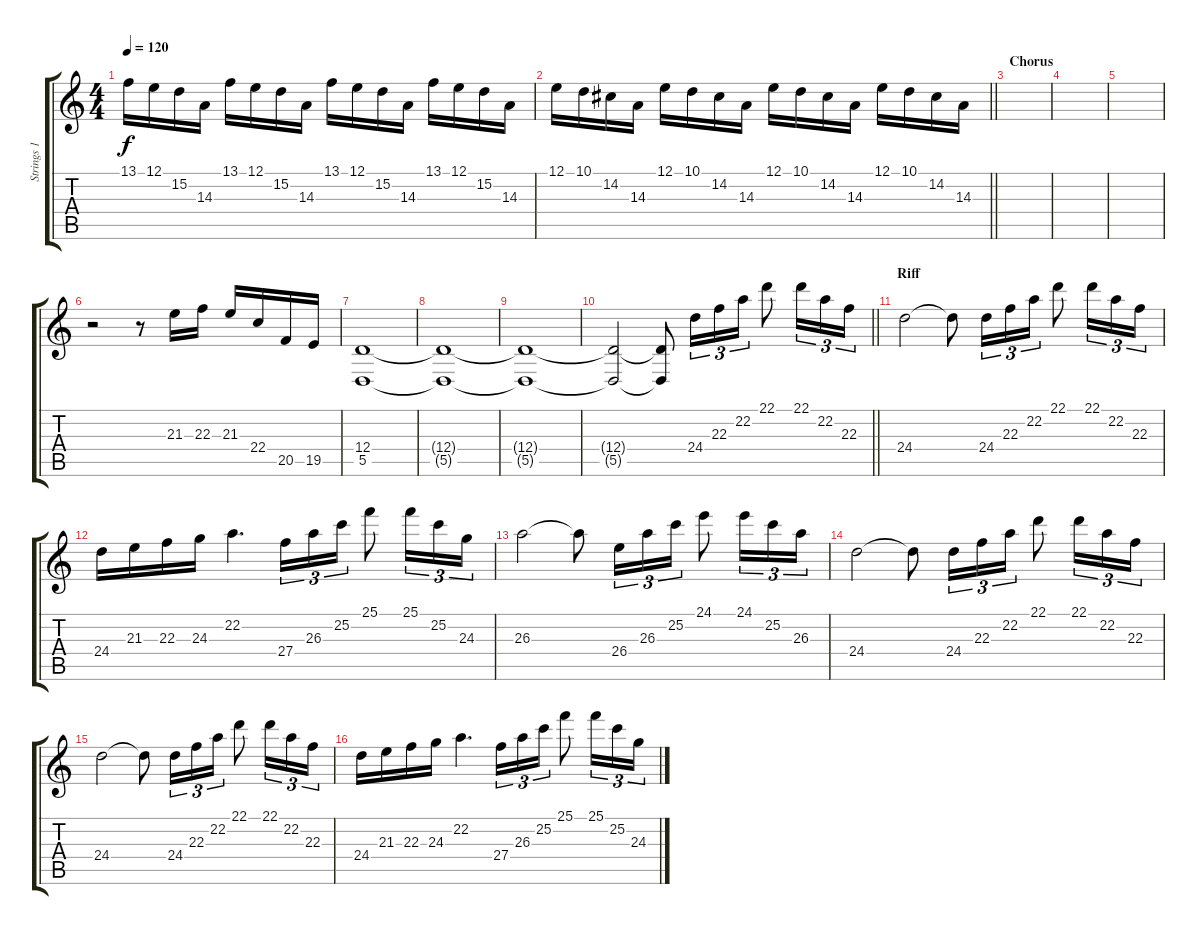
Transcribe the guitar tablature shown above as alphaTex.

\track ("Strings 1" "Strings 1") {instrument stringensemble1}
\staff {score tabs}
\tuning (E4 B3 G3 D3 A2 E2) {hide}
\ts (4 4)
\tempo 120
\clef g2
\ks c
13.1.16{dy f} 12.1.16 15.2.16 14.3.16 13.1.16 12.1.16 15.2.16 14.3.16 13.1.16 12.1.16 15.2.16 14.3.16 13.1.16 12.1.16 15.2.16 14.3.16 |
\barLineRight lightlight
12.1.16 10.1.16 14.2.16 14.3.16 12.1.16 10.1.16 14.2.16 14.3.16 12.1.16 10.1.16 14.2.16 14.3.16 12.1.16 10.1.16 14.2.16 14.3.16 |
\section ("" "Chorus")
|
|
|
r.2 r.8 21.3.16 22.3.16 21.3.16 22.4.16 20.5.16 19.5.16 |
(12.4 5.5).1 |
(12.4{t} 5.5{t}).1 |
(12.4{t} 5.5{t}).1 |
\barLineRight lightlight
(12.4{t} 5.5{t}).2 (12.4{t} 5.5{t}).8 24.4.16{tu (3 2)} 22.3.16{tu (3 2)} 22.2.16{tu (3 2)} 22.1.8 22.1.16{tu (3 2)} 22.2.16{tu (3 2)} 22.3.16{tu (3 2)} |
\section ("" "Riff")
24.4.2 24.4{t}.8 24.4.16{tu (3 2)} 22.3.16{tu (3 2)} 22.2.16{tu (3 2)} 22.1.8 22.1.16{tu (3 2)} 22.2.16{tu (3 2)} 22.3.16{tu (3 2)} |
24.4.16 21.3.16 22.3.16 24.3.16 22.2.4{d} 27.4.16{tu (3 2)} 26.3.16{tu (3 2)} 25.2.16{tu (3 2)} 25.1.8 25.1.16{tu (3 2)} 25.2.16{tu (3 2)} 24.3.16{tu (3 2)} |
26.3.2 26.3{t}.8 26.4.16{tu (3 2)} 26.3.16{tu (3 2)} 25.2.16{tu (3 2)} 24.1.8 24.1.16{tu (3 2)} 25.2.16{tu (3 2)} 26.3.16{tu (3 2)} |
24.4.2 24.4{t}.8 24.4.16{tu (3 2)} 22.3.16{tu (3 2)} 22.2.16{tu (3 2)} 22.1.8 22.1.16{tu (3 2)} 22.2.16{tu (3 2)} 22.3.16{tu (3 2)} |
24.4.2 24.4{t}.8 24.4.16{tu (3 2)} 22.3.16{tu (3 2)} 22.2.16{tu (3 2)} 22.1.8 22.1.16{tu (3 2)} 22.2.16{tu (3 2)} 22.3.16{tu (3 2)} |
24.4.16 21.3.16 22.3.16 24.3.16 22.2.4{d} 27.4.16{tu (3 2)} 26.3.16{tu (3 2)} 25.2.16{tu (3 2)} 25.1.8 25.1.16{tu (3 2)} 25.2.16{tu (3 2)} 24.3.16{tu (3 2)}
